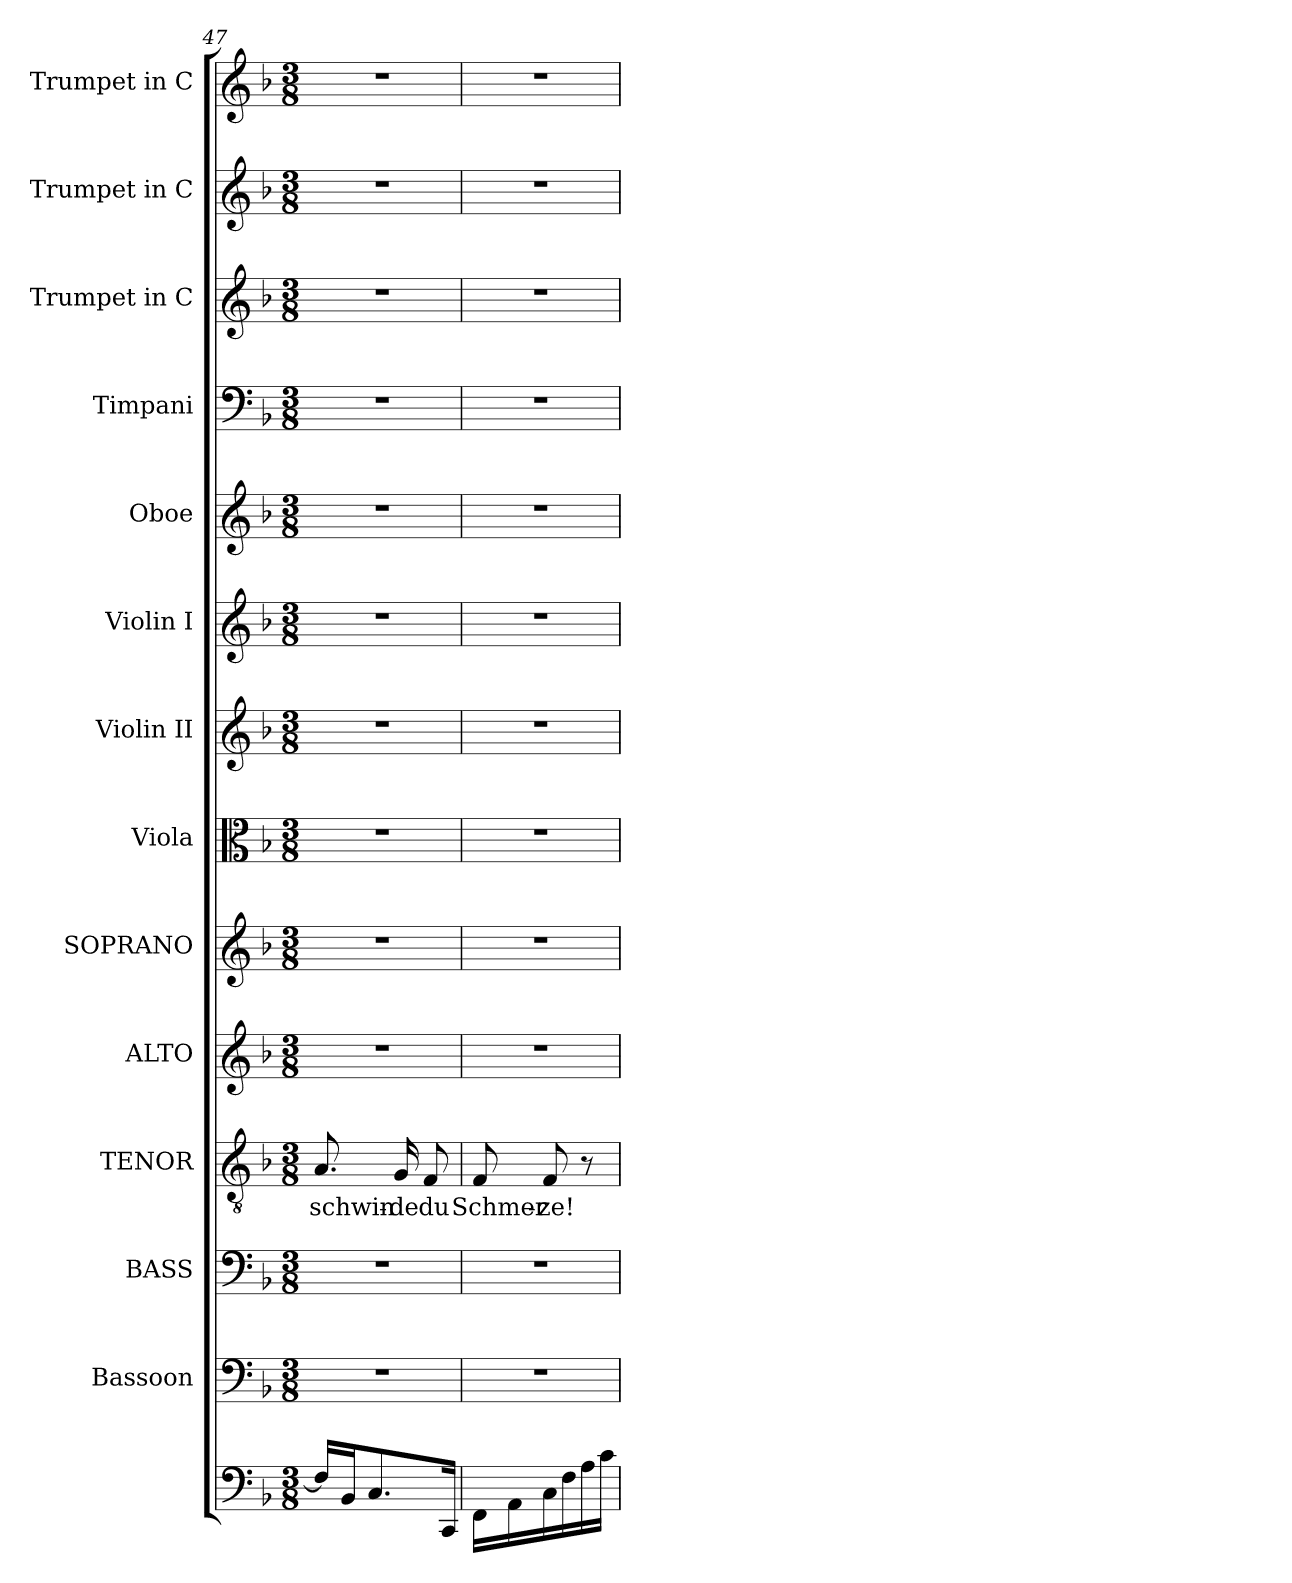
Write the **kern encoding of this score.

**kern	**kern	**kern	**kern	**text	**kern	**kern	**kern	**kern	**kern	**kern	**kern	**kern	**kern	**kern
*part14	*part13	*part12	*part11	*part11	*part10	*part9	*part8	*part7	*part6	*part5	*part4	*part3	*part2	*part1
*staff14	*staff13	*staff12	*staff11	*staff11	*staff10	*staff9	*staff8	*staff7	*staff6	*staff5	*staff4	*staff3	*staff2	*staff1
*	*I"Bassoon	*I"BASS	*I"TENOR	*	*I"ALTO	*I"SOPRANO	*I"Viola	*I"Violin II	*I"Violin I	*I"Oboe	*I"Timpani	*I"Trumpet in C	*I"Trumpet in C	*I"Trumpet in C
*	*	*	*	*	*I'Alto	*I'Soprano	*I'Viola	*I'Violin II	*I'Violin I	*I'Oboe	*I'Timp.	*	*	*
*clefF4	*clefF4	*clefF4	*clefGv2	*	*clefG2	*clefG2	*clefC3	*clefG2	*clefG2	*clefG2	*clefF4	*clefG2	*clefG2	*clefG2
*	*	*	*ITrd7c12	*	*	*	*	*	*	*	*	*	*	*
*k[b-]	*k[b-]	*k[b-]	*k[b-]	*	*k[b-]	*k[b-]	*k[b-]	*k[b-]	*k[b-]	*k[b-]	*k[b-]	*k[b-]	*k[b-]	*k[b-]
*F:	*F:	*F:	*F:	*	*F:	*F:	*F:	*F:	*F:	*F:	*F:	*F:	*F:	*F:
*M3/8	*M3/8	*M3/8	*M3/8	*	*M3/8	*M3/8	*M3/8	*M3/8	*M3/8	*M3/8	*M3/8	*M3/8	*M3/8	*M3/8
=47	=47	=47	=47	=47	=47	=47	=47	=47	=47	=47	=47	=47	=47	=47
!	!LO:N:vis=1	!LO:N:vis=1	!	!	!	!	!	!	!	!	!	!	!	!
!	!	!	!	!LO:LY:b:color=#000000	!LO:N:vis=1	!LO:N:vis=1	!LO:N:vis=1	!LO:N:vis=1	!LO:N:vis=1	!LO:N:vis=1	!LO:N:vis=1	!LO:N:vis=1	!LO:N:vis=1	!LO:N:vis=1
16Fi/LL]	4.r	4.r	8.AAi/	-schwin-	4.r	4.r	4.r	4.r	4.r	4.r	4.r	4.r	4.r	4.r
16BB-i/J	.	.	.	.	.	.	.	.	.	.	.	.	.	.
8.Ci/	.	.	.	.	.	.	.	.	.	.	.	.	.	.
!	!	!	!	!LO:LY:b:color=#000000	!	!	!	!	!	!	!	!	!	!
.	.	.	16GGi/	-de	.	.	.	.	.	.	.	.	.	.
!	!	!	!	!LO:LY:b:color=#000000	!	!	!	!	!	!	!	!	!	!
.	.	.	8FFi/	du	.	.	.	.	.	.	.	.	.	.
16CCi/Jk	.	.	.	.	.	.	.	.	.	.	.	.	.	.
=48	=48	=48	=48	=48	=48	=48	=48	=48	=48	=48	=48	=48	=48	=48
!	!LO:N:vis=1	!LO:N:vis=1	!	!	!	!	!	!	!	!	!	!	!	!
!	!	!	!	!LO:LY:b:color=#000000	!LO:N:vis=1	!LO:N:vis=1	!LO:N:vis=1	!LO:N:vis=1	!LO:N:vis=1	!LO:N:vis=1	!LO:N:vis=1	!LO:N:vis=1	!LO:N:vis=1	!LO:N:vis=1
16FFi\LL	4.r	4.r	8FFi/	Schmer-	4.r	4.r	4.r	4.r	4.r	4.r	4.r	4.r	4.r	4.r
16AAi\	.	.	.	.	.	.	.	.	.	.	.	.	.	.
!	!	!	!	!LO:LY:b:color=#000000	!	!	!	!	!	!	!	!	!	!
16Ci\	.	.	8FFi/	-ze!	.	.	.	.	.	.	.	.	.	.
16Fi\	.	.	.	.	.	.	.	.	.	.	.	.	.	.
16Ai\	.	.	8r	.	.	.	.	.	.	.	.	.	.	.
16ci\JJ	.	.	.	.	.	.	.	.	.	.	.	.	.	.
=	=	=	=	=	=	=	=	=	=	=	=	=	=	=
*-	*-	*-	*-	*-	*-	*-	*-	*-	*-	*-	*-	*-	*-	*-
